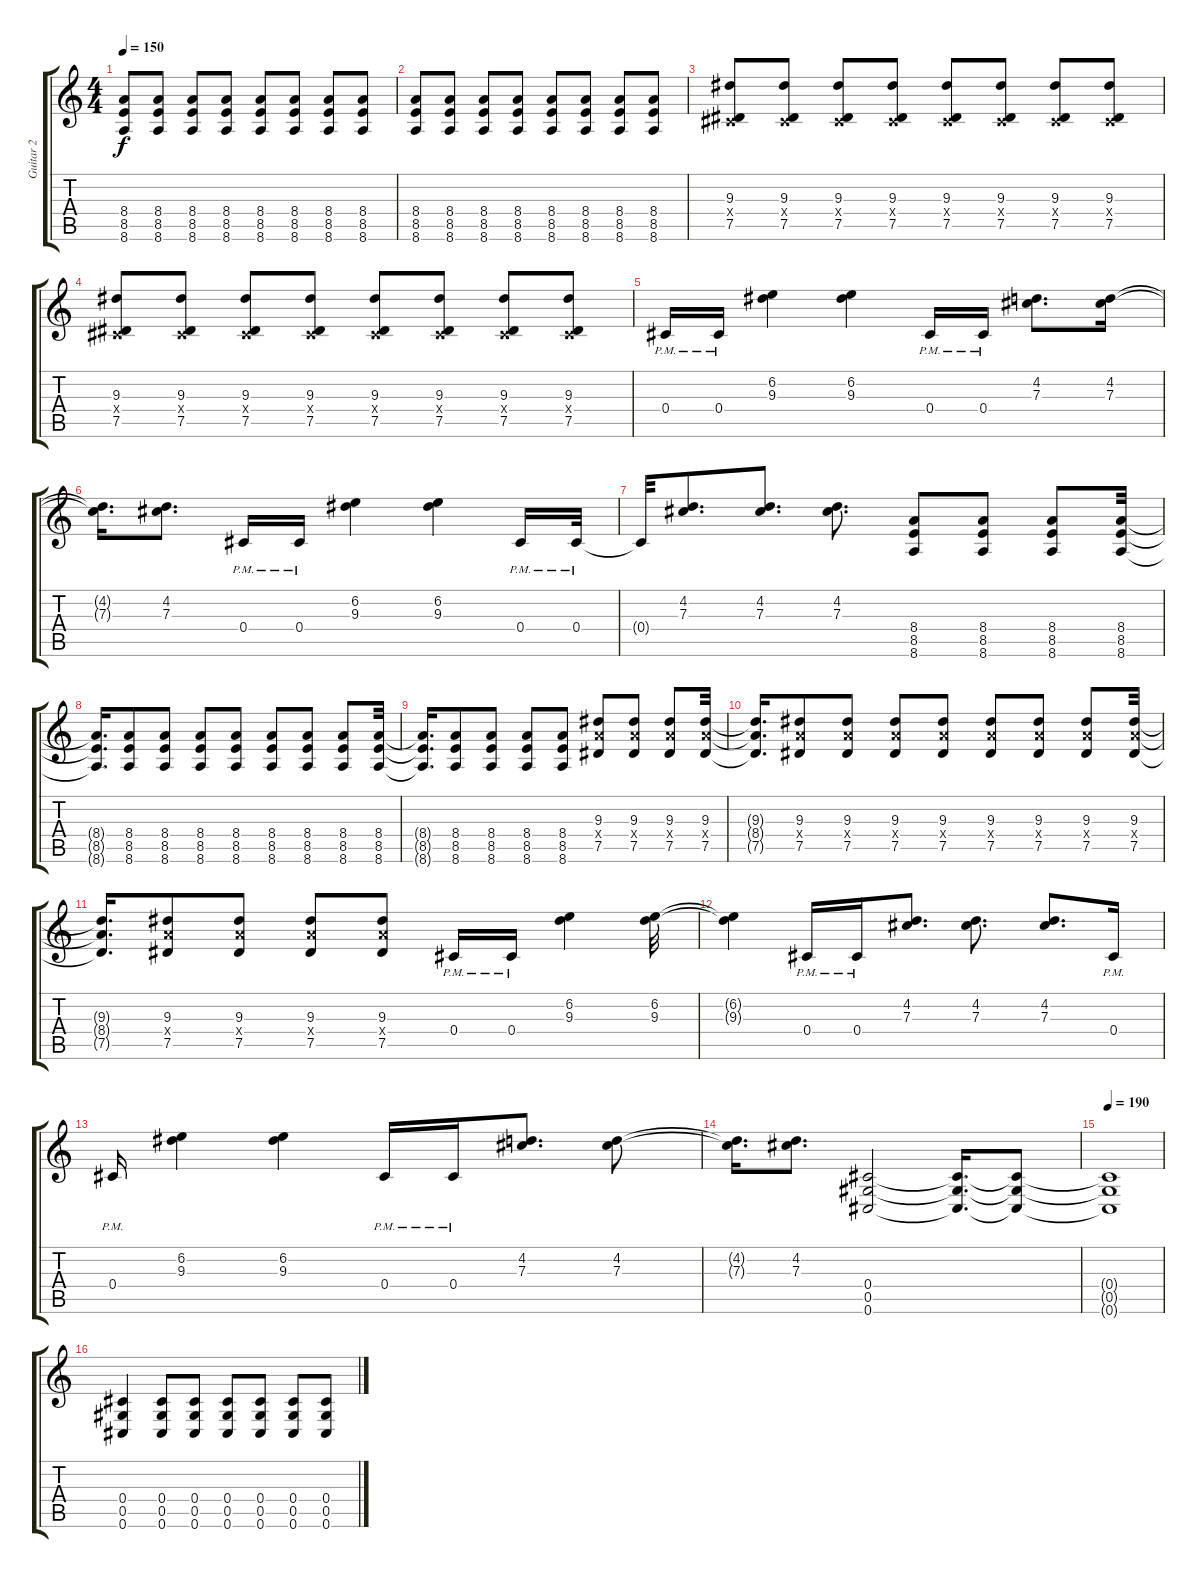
\track ("Guitar 2" "Guitar 2") {instrument overdrivenguitar}
\staff {score tabs}
\tuning (Eb4 Bb3 Gb3 Db3 Ab2 Db2) {hide}
\ts (4 4)
\tempo 150
\clef g2
\ks c
(8.4 8.5 8.6).8{dy f} (8.4 8.5 8.6).8 (8.4 8.5 8.6).8 (8.4 8.5 8.6).8 (8.4 8.5 8.6).8 (8.4 8.5 8.6).8 (8.4 8.5 8.6).8 (8.4 8.5 8.6).8 |
(8.4 8.5 8.6).8 (8.4 8.5 8.6).8 (8.4 8.5 8.6).8 (8.4 8.5 8.6).8 (8.4 8.5 8.6).8 (8.4 8.5 8.6).8 (8.4 8.5 8.6).8 (8.4 8.5 8.6).8 |
(9.3 0.4{x} 7.5).8{volume 8} (9.3 0.4{x} 7.5).8 (9.3 0.4{x} 7.5).8 (9.3 0.4{x} 7.5).8 (9.3 0.4{x} 7.5).8 (9.3 0.4{x} 7.5).8 (9.3 0.4{x} 7.5).8 (9.3 0.4{x} 7.5).8 |
(9.3 0.4{x} 7.5).8 (9.3 0.4{x} 7.5).8 (9.3 0.4{x} 7.5).8 (9.3 0.4{x} 7.5).8 (9.3 0.4{x} 7.5).8 (9.3 0.4{x} 7.5).8 (9.3 0.4{x} 7.5).8 (9.3 0.4{x} 7.5).8 |
0.4{pm}.16{volume 16} 0.4{pm}.16 (6.2 9.3).4 (6.2 9.3).4 0.4{pm}.16 0.4{pm}.16 (4.2 7.3).8{d} (4.2 7.3).16 |
(4.2{t} 7.3{t}).16{d} (4.2 7.3).8{d} 0.4{pm}.16 0.4{pm}.16 (6.2 9.3).4 (6.2 9.3).4 0.4{pm}.16 0.4{pm}.32 |
0.4{t}.32 (4.2 7.3).8{d} (4.2 7.3).8{d} (4.2 7.3).8{d} (8.4 8.5 8.6).8 (8.4 8.5 8.6).8 (8.4 8.5 8.6).8 (8.4 8.5 8.6).32 |
(8.4{t} 8.5{t} 8.6{t}).16{d} (8.4 8.5 8.6).8 (8.4 8.5 8.6).8 (8.4 8.5 8.6).8 (8.4 8.5 8.6).8 (8.4 8.5 8.6).8 (8.4 8.5 8.6).8 (8.4 8.5 8.6).8 (8.4 8.5 8.6).32 |
(8.4{t} 8.5{t} 8.6{t}).16{d} (8.4 8.5 8.6).8 (8.4 8.5 8.6).8 (8.4 8.5 8.6).8 (8.4 8.5 8.6).8 (9.3 8.4{x} 7.5).8{volume 8} (9.3 8.4{x} 7.5).8 (9.3 8.4{x} 7.5).8 (9.3 8.4{x} 7.5).32 |
(9.3{t} 8.4{t} 7.5{t}).16{d} (9.3 8.4{x} 7.5).8 (9.3 8.4{x} 7.5).8 (9.3 8.4{x} 7.5).8 (9.3 8.4{x} 7.5).8 (9.3 8.4{x} 7.5).8 (9.3 8.4{x} 7.5).8 (9.3 8.4{x} 7.5).8 (9.3 8.4{x} 7.5).32 |
(9.3{t} 8.4{t} 7.5{t}).16{d} (9.3 8.4{x} 7.5).8 (9.3 8.4{x} 7.5).8 (9.3 8.4{x} 7.5).8 (9.3 8.4{x} 7.5).8 0.4{pm}.16{volume 16} 0.4{pm}.16 (6.2 9.3).4 (6.2 9.3).32 |
(6.2{t} 9.3{t}).4 0.4{pm}.16 0.4{pm}.16 (4.2 7.3).8{d} (4.2 7.3).8{d} (4.2 7.3).8{d} 0.4{pm}.16 |
0.4{pm}.16 (6.2 9.3).4 (6.2 9.3).4 0.4{pm}.16 0.4{pm}.16 (4.2 7.3).8{d} (4.2 7.3).8 |
(4.2{t} 7.3{t}).16{d} (4.2 7.3).8{d} (0.4 0.5 0.6).2 (0.4{t} 0.5{t} 0.6{t}).16{d} (0.4{t} 0.5{t} 0.6{t}).8 |
\tempo 190
(0.4{t} 0.5{t} 0.6{t}).1 |
(0.4 0.5 0.6).4 (0.4 0.5 0.6).8 (0.4 0.5 0.6).8 (0.4 0.5 0.6).8 (0.4 0.5 0.6).8 (0.4 0.5 0.6).8 (0.4 0.5 0.6).8
